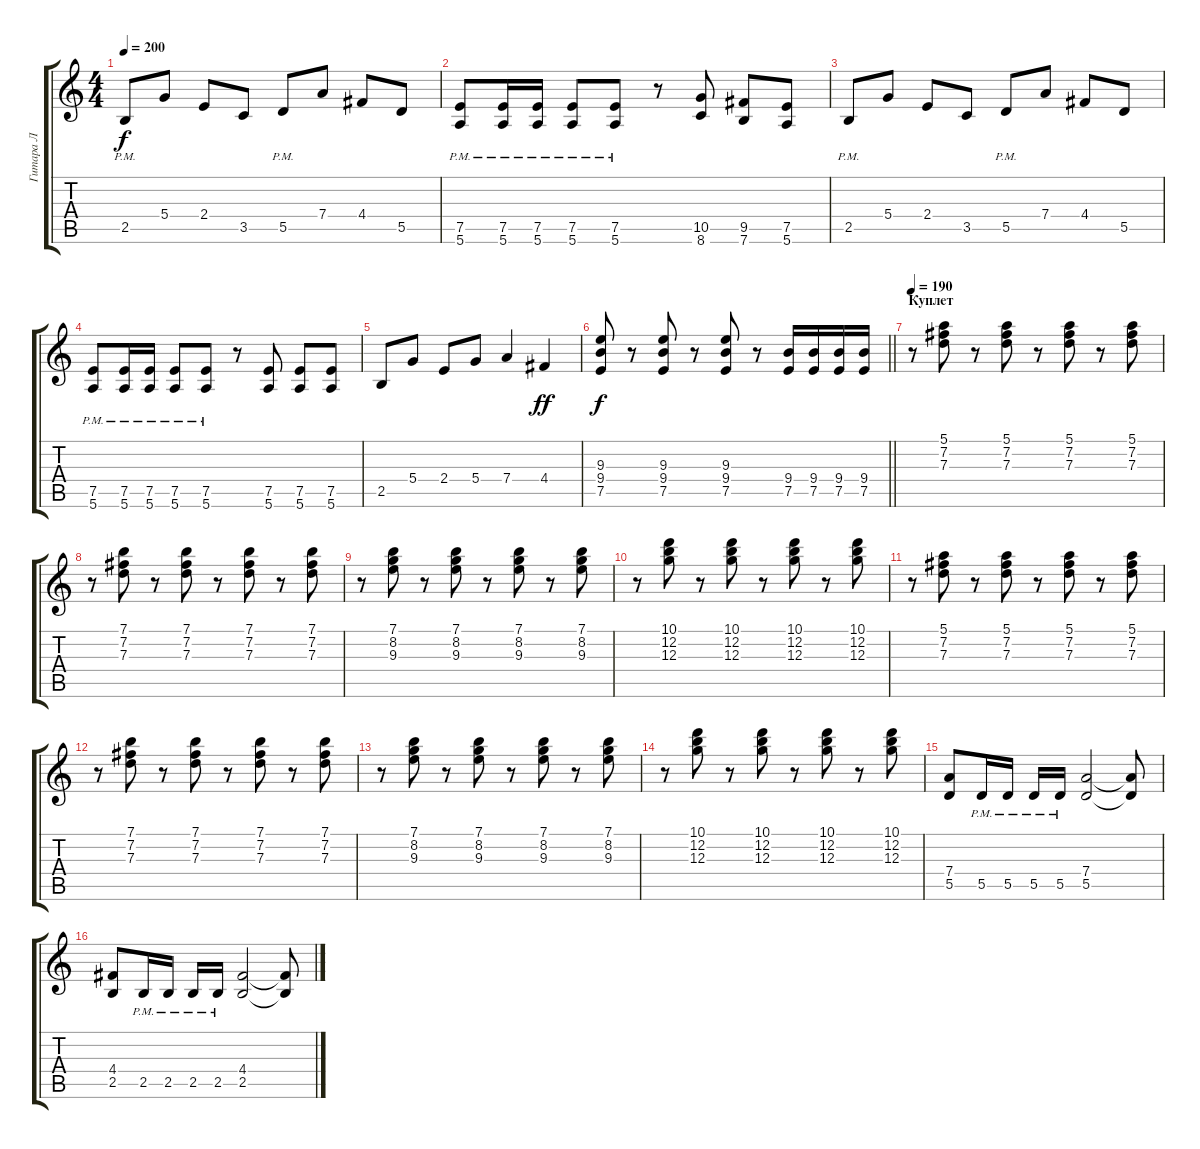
\track ("Гитара Л" "Гитара Л") {instrument distortionguitar}
\staff {score tabs}
\tuning (E4 B3 G3 D3 A2 E2) {hide}
\ts (4 4)
\tempo 200
\clef g2
\ks c
2.5{pm}.8{dy f} 5.4.8 2.4.8 3.5.8 5.5{pm}.8 7.4.8 4.4.8 5.5.8 |
(7.5{pm} 5.6{pm}).8 (7.5{pm} 5.6{pm}).16 (7.5{pm} 5.6{pm}).16 (7.5{pm} 5.6{pm}).8 (7.5{pm} 5.6{pm}).8 r.8 (10.5 8.6).8 (9.5 7.6).8 (7.5 5.6).8 |
2.5{pm}.8 5.4.8 2.4.8 3.5.8 5.5{pm}.8 7.4.8 4.4.8 5.5.8 |
(7.5{pm} 5.6{pm}).8 (7.5{pm} 5.6{pm}).16 (7.5{pm} 5.6{pm}).16 (7.5{pm} 5.6{pm}).8 (7.5{pm} 5.6{pm}).8 r.8 (7.5 5.6).8 (7.5 5.6).8 (7.5 5.6).8 |
2.5.8 5.4.8 2.4.8 5.4.8 7.4.4 4.4.4{dy ff} |
\barLineRight lightlight
(9.3 9.4 7.5).8{dy f} r.8 (9.3 9.4 7.5).8 r.8 (9.3 9.4 7.5).8 r.8 (9.4 7.5).16 (9.4 7.5).16 (9.4 7.5).16 (9.4 7.5).16 |
\section ("" "Куплет")
\tempo 190
r.8{volume 8} (5.1 7.2 7.3).8 r.8 (5.1 7.2 7.3).8 r.8 (5.1 7.2 7.3).8 r.8 (5.1 7.2 7.3).8 |
r.8 (7.1 7.2 7.3).8 r.8 (7.1 7.2 7.3).8 r.8 (7.1 7.2 7.3).8 r.8 (7.1 7.2 7.3).8 |
r.8 (7.1 8.2 9.3).8 r.8 (7.1 8.2 9.3).8 r.8 (7.1 8.2 9.3).8 r.8 (7.1 8.2 9.3).8 |
r.8 (10.1 12.2 12.3).8 r.8 (10.1 12.2 12.3).8 r.8 (10.1 12.2 12.3).8 r.8 (10.1 12.2 12.3).8 |
r.8 (5.1 7.2 7.3).8 r.8 (5.1 7.2 7.3).8 r.8 (5.1 7.2 7.3).8 r.8 (5.1 7.2 7.3).8 |
r.8 (7.1 7.2 7.3).8 r.8 (7.1 7.2 7.3).8 r.8 (7.1 7.2 7.3).8 r.8 (7.1 7.2 7.3).8 |
r.8 (7.1 8.2 9.3).8 r.8 (7.1 8.2 9.3).8 r.8 (7.1 8.2 9.3).8 r.8 (7.1 8.2 9.3).8 |
r.8 (10.1 12.2 12.3).8 r.8 (10.1 12.2 12.3).8 r.8 (10.1 12.2 12.3).8 r.8 (10.1 12.2 12.3).8 |
(7.4 5.5).8{volume 13} 5.5{pm}.16 5.5{pm}.16 5.5{pm}.16 5.5{pm}.16 (7.4 5.5).2 (7.4{t} 5.5{t}).8 |
(4.4 2.5).8 2.5{pm}.16 2.5{pm}.16 2.5{pm}.16 2.5{pm}.16 (4.4 2.5).2 (4.4{ss t} 2.5{ss t}).8
